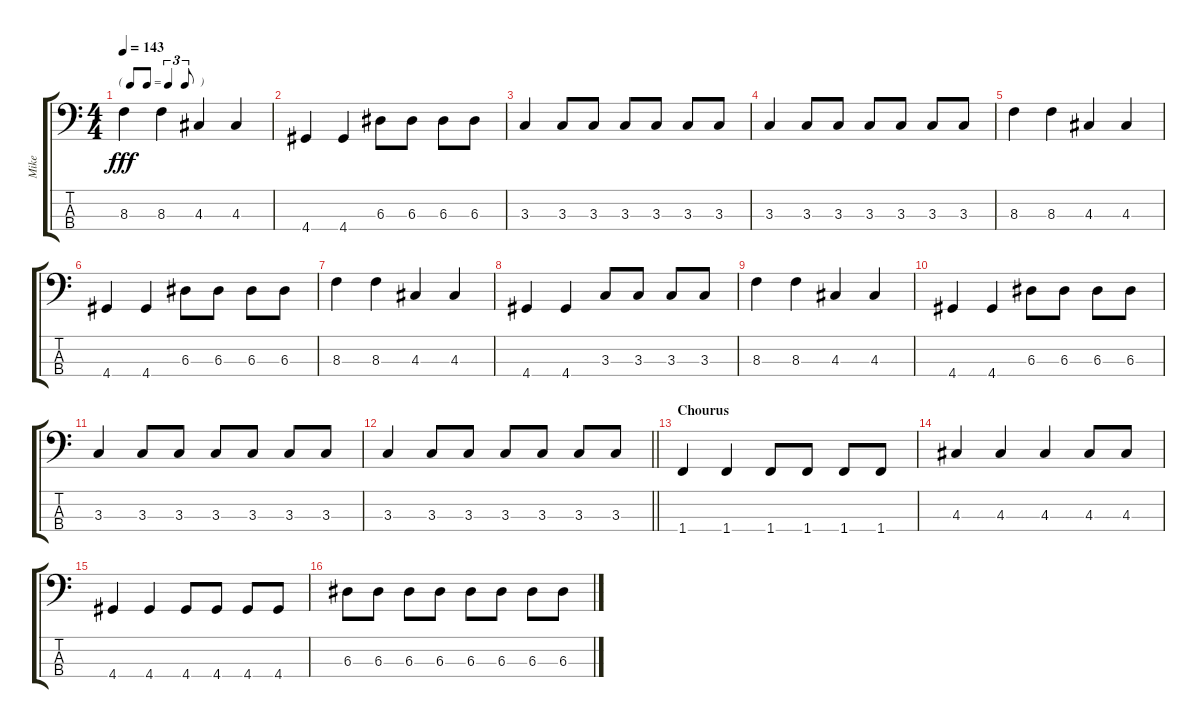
\track ("Mike" "Mike") {instrument electricbasspick}
\staff {score tabs}
\tuning (G2 D2 A1 E1) {hide}
\ts (4 4)
\tf triplet8th
\tempo 143
\clef f4
\ks c
8.3.4{dy fff} 8.3.4 4.3.4 4.3.4 |
4.4.4 4.4.4 6.3.8 6.3.8 6.3.8 6.3.8 |
3.3.4 3.3.8 3.3.8 3.3.8 3.3.8 3.3.8 3.3.8 |
3.3.4 3.3.8 3.3.8 3.3.8 3.3.8 3.3.8 3.3.8 |
8.3.4 8.3.4 4.3.4 4.3.4 |
4.4.4 4.4.4 6.3.8 6.3.8 6.3.8 6.3.8 |
8.3.4 8.3.4 4.3.4 4.3.4 |
4.4.4 4.4.4 3.3.8 3.3.8 3.3.8 3.3.8 |
8.3.4 8.3.4 4.3.4 4.3.4 |
4.4.4 4.4.4 6.3.8 6.3.8 6.3.8 6.3.8 |
3.3.4 3.3.8 3.3.8 3.3.8 3.3.8 3.3.8 3.3.8 |
\barLineRight lightlight
3.3.4 3.3.8 3.3.8 3.3.8 3.3.8 3.3.8 3.3.8 |
\section ("" "Chourus")
1.4.4 1.4.4 1.4.8 1.4.8 1.4.8 1.4.8 |
4.3.4 4.3.4 4.3.4 4.3.8 4.3.8 |
4.4.4 4.4.4 4.4.8 4.4.8 4.4.8 4.4.8 |
6.3.8 6.3.8 6.3.8 6.3.8 6.3.8 6.3.8 6.3.8 6.3.8
